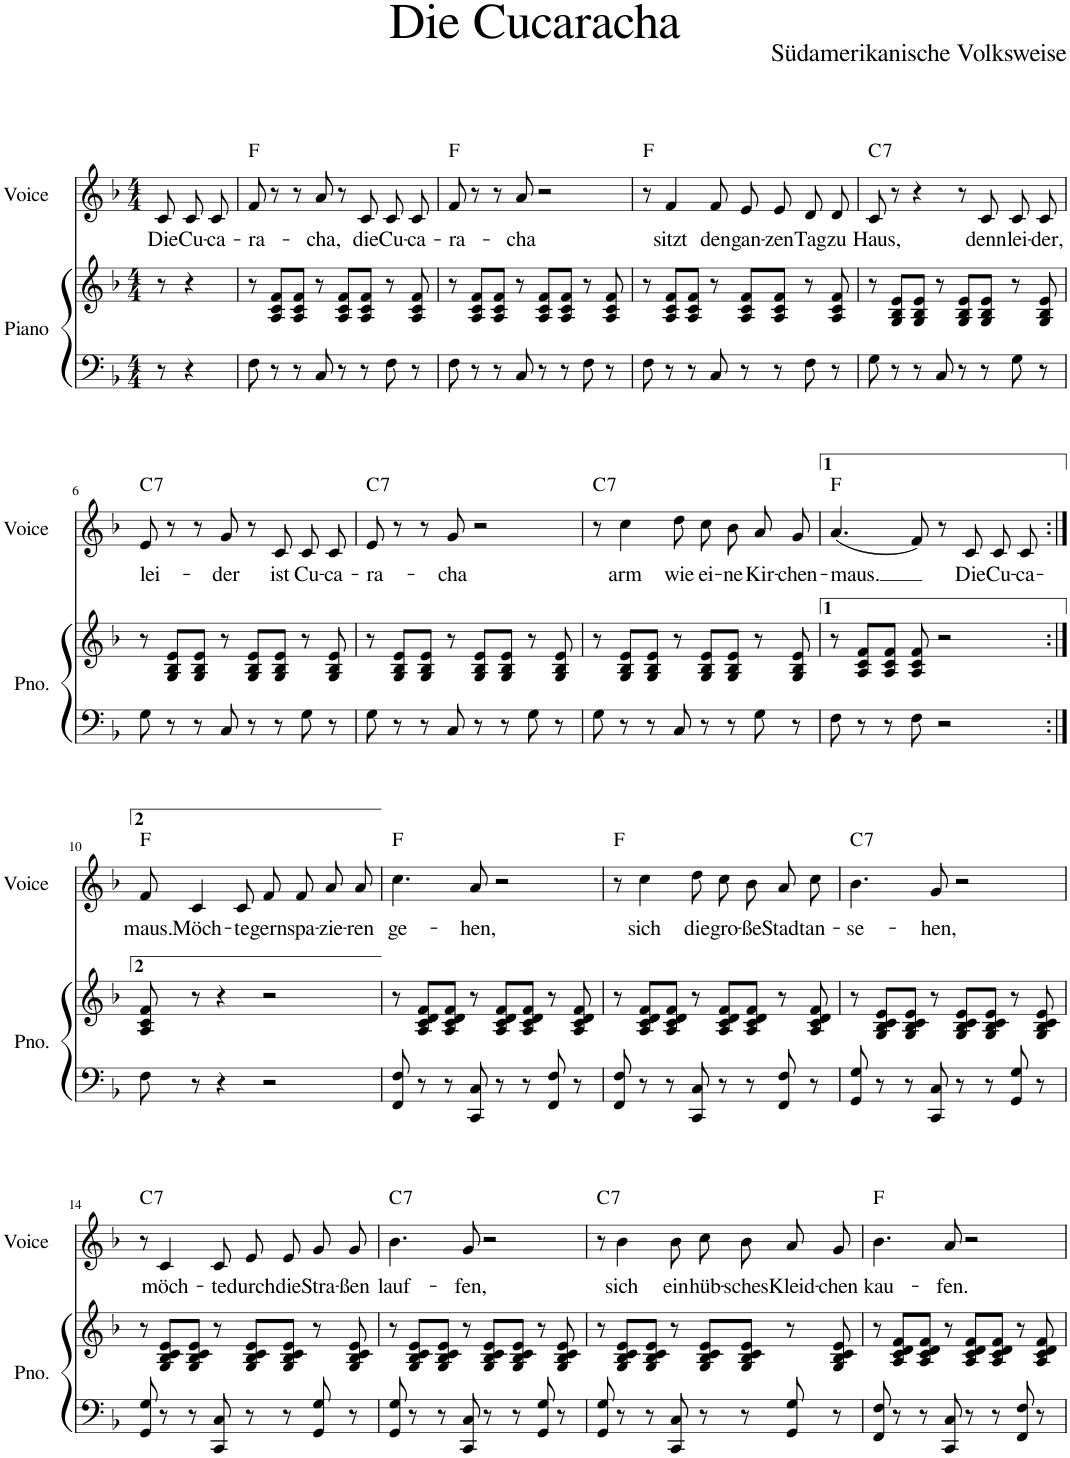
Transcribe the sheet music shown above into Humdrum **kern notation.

**kern	**kern	**kern	**text	**harte
*part2	*part2	*part1	*part1	*part1
*staff3	*staff2	*staff1	*staff1	*
*I"Piano	*	*I"Voice	*	*
*I'Pno.	*	*I'Voice	*	*
*clefF4	*clefG2	*clefG2	*	*
*k[b-]	*k[b-]	*k[b-]	*	*
*F:	*F:	*F:	*	*
*M4/4	*M4/4	*M4/4	*	*
=1	=1	=1	=1	=1
!	!	!	!LO:LY:b	!
8r	8r	8c/	Die	.
!	!	!	!LO:LY:b	!
4r	4r	8c/L	Cu-	.
!	!	!	!LO:LY:b	!
.	.	8c/J	-ca-	.
=2	=2	=2	=2	=2
!	!	!	!LO:LY:b	!
8F\	8r	8f/	-ra-	F:maj
8r	8A/ 8c/ 8f/L	8r	.	.
8r	8A/ 8c/ 8f/J	8r	.	.
!	!	!	!LO:LY:b	!
8C/	8r	8a/	-cha,	.
8r	8A/ 8c/ 8f/L	8r	.	.
!	!	!	!LO:LY:b	!
8r	8A/ 8c/ 8f/J	8c/	die	.
!	!	!	!LO:LY:b	!
8F\	8r	8c/L	Cu-	.
!	!	!	!LO:LY:b	!
8r	8A/ 8c/ 8f/	8c/J	-ca-	.
=3	=3	=3	=3	=3
!	!	!	!LO:LY:b	!
8F\	8r	8f/	-ra-	F:maj
8r	8A/ 8c/ 8f/L	8r	.	.
8r	8A/ 8c/ 8f/J	8r	.	.
!	!	!	!LO:LY:b	!
8C/	8r	8a/	-cha	.
8r	8A/ 8c/ 8f/L	2r	.	.
8r	8A/ 8c/ 8f/J	.	.	.
8F\	8r	.	.	.
8r	8A/ 8c/ 8f/	.	.	.
=4	=4	=4	=4	=4
8F\	8r	8r	.	F:maj
!	!	!	!LO:LY:b	!
8r	8A/ 8c/ 8f/L	4f/	sitzt	.
8r	8A/ 8c/ 8f/J	.	.	.
!	!	!	!LO:LY:b	!
8C/	8r	8f/	den	.
!	!	!	!LO:LY:b	!
8r	8A/ 8c/ 8f/L	8e/L	gan-	.
!	!	!	!LO:LY:b	!
8r	8A/ 8c/ 8f/J	8e/J	-zen	.
!	!	!	!LO:LY:b	!
8F\	8r	8d/L	Tag	.
!	!	!	!LO:LY:b	!
8r	8A/ 8c/ 8f/	8d/J	zu	.
=5	=5	=5	=5	=5
!	!	!	!LO:LY:b	!LO:H:kt=7
8G\	8r	8c/	Haus,	C:7
8r	8G/ 8B-/ 8e/L	8r	.	.
8r	8G/ 8B-/ 8e/J	4r	.	.
8C/	8r	.	.	.
8r	8G/ 8B-/ 8e/L	8r	.	.
!	!	!	!LO:LY:b	!
8r	8G/ 8B-/ 8e/J	8c/	denn	.
!	!	!	!LO:LY:b	!
8G\	8r	8c/L	lei-	.
!	!	!	!LO:LY:b	!
8r	8G/ 8B-/ 8e/	8c/J	-der,	.
!!LO:LB:g=z
=6	=6	=6	=6	=6
!	!	!	!LO:LY:b	!LO:H:kt=7
8G\	8r	8e/	lei-	C:7
8r	8G/ 8B-/ 8e/L	8r	.	.
8r	8G/ 8B-/ 8e/J	8r	.	.
!	!	!	!LO:LY:b	!
8C/	8r	8g/	-der	.
8r	8G/ 8B-/ 8e/L	8r	.	.
!	!	!	!LO:LY:b	!
8r	8G/ 8B-/ 8e/J	8c/	ist	.
!	!	!	!LO:LY:b	!
8G\	8r	8c/L	Cu-	.
!	!	!	!LO:LY:b	!
8r	8G/ 8B-/ 8e/	8c/J	-ca-	.
=7	=7	=7	=7	=7
!	!	!	!LO:LY:b	!LO:H:kt=7
8G\	8r	8e/	-ra-	C:7
8r	8G/ 8B-/ 8e/L	8r	.	.
8r	8G/ 8B-/ 8e/J	8r	.	.
!	!	!	!LO:LY:b	!
8C/	8r	8g/	-cha	.
8r	8G/ 8B-/ 8e/L	2r	.	.
8r	8G/ 8B-/ 8e/J	.	.	.
8G\	8r	.	.	.
8r	8G/ 8B-/ 8e/	.	.	.
=8	=8	=8	=8	=8
!	!	!	!	!LO:H:kt=7
8G\	8r	8r	.	C:7
!	!	!	!LO:LY:b	!
8r	8G/ 8B-/ 8e/L	4cc\	arm	.
8r	8G/ 8B-/ 8e/J	.	.	.
!	!	!	!LO:LY:b	!
8C/	8r	8dd\	wie	.
!	!	!	!LO:LY:b	!
8r	8G/ 8B-/ 8e/L	8cc\L	ei-	.
!	!	!	!LO:LY:b	!
8r	8G/ 8B-/ 8e/J	8b-\J	-ne	.
!	!	!	!LO:LY:b	!
8G\	8r	8a/L	Kir-	.
!	!	!	!LO:LY:b	!
8r	8G/ 8B-/ 8e/	8g/J	-chen-	.
=9	=9	=9	=9	=9
!	!	!	!LO:LY:b	!
8F\	8r	(4.a/	-maus.	F:maj
8r	8A/ 8c/ 8f/L	.	.	.
8r	8A/ 8c/ 8f/J	.	.	.
8F\	8A/ 8c/ 8f/	8f/)	.	.
2r	2r	8r	.	.
!	!	!	!LO:LY:b	!
.	.	8c/	Die	.
!	!	!	!LO:LY:b	!
.	.	8c/L	Cu-	.
!	!	!	!LO:LY:b	!
.	.	8c/J	-ca-	.
!!LO:LB:g=z
=10:|!	=10:|!	=10:|!	=10:|!	=10:|!
!	!	!	!LO:LY:b	!
8F\	8A/ 8c/ 8f/	8f/	-maus.	F:maj
!	!	!	!LO:LY:b	!
8r	8r	4c/	Möch-	.
4r	4r	.	.	.
!	!	!	!LO:LY:b	!
.	.	8c/	-te	.
!	!	!	!LO:LY:b	!
2r	2r	8f/L	gern	.
!	!	!	!LO:LY:b	!
.	.	8f/J	spa-	.
!	!	!	!LO:LY:b	!
.	.	8a/L	-zie-	.
!	!	!	!LO:LY:b	!
.	.	8a/J	-ren	.
=11	=11	=11	=11	=11
!	!	!	!LO:LY:b	!
8FF/ 8F/	8r	4.cc\	ge-	F:maj
8r	8A/ 8c/ 8d/ 8f/L	.	.	.
8r	8A/ 8c/ 8d/ 8f/J	.	.	.
!	!	!	!LO:LY:b	!
8CC/ 8C/	8r	8a/	-hen,	.
8r	8A/ 8c/ 8d/ 8f/L	2r	.	.
8r	8A/ 8c/ 8d/ 8f/J	.	.	.
8FF/ 8F/	8r	.	.	.
8r	8A/ 8c/ 8d/ 8f/	.	.	.
=12	=12	=12	=12	=12
8FF/ 8F/	8r	8r	.	F:maj
!	!	!	!LO:LY:b	!
8r	8A/ 8c/ 8d/ 8f/L	4cc\	sich	.
8r	8A/ 8c/ 8d/ 8f/J	.	.	.
!	!	!	!LO:LY:b	!
8CC/ 8C/	8r	8dd\	die	.
!	!	!	!LO:LY:b	!
8r	8A/ 8c/ 8d/ 8f/L	8cc\L	gro-	.
!	!	!	!LO:LY:b	!
8r	8A/ 8c/ 8d/ 8f/J	8b-\J	-ße	.
!	!	!	!LO:LY:b	!
8FF/ 8F/	8r	8a\L	Stadt	.
!	!	!	!LO:LY:b	!
8r	8A/ 8c/ 8d/ 8f/	8cc\J	an-	.
=13	=13	=13	=13	=13
!	!	!	!LO:LY:b	!LO:H:kt=7
8GG/ 8G/	8r	4.b-\	-se-	C:7
8r	8G/ 8B-/ 8c/ 8e/L	.	.	.
8r	8G/ 8B-/ 8c/ 8e/J	.	.	.
!	!	!	!LO:LY:b	!
8CC/ 8C/	8r	8g/	-hen,	.
8r	8G/ 8B-/ 8c/ 8e/L	2r	.	.
8r	8G/ 8B-/ 8c/ 8e/J	.	.	.
8GG/ 8G/	8r	.	.	.
8r	8G/ 8B-/ 8c/ 8e/	.	.	.
!!LO:LB:g=z
=14	=14	=14	=14	=14
!	!	!	!	!LO:H:kt=7
8GG/ 8G/	8r	8r	.	C:7
!	!	!	!LO:LY:b	!
8r	8G/ 8B-/ 8c/ 8e/L	4c/	möch-	.
8r	8G/ 8B-/ 8c/ 8e/J	.	.	.
!	!	!	!LO:LY:b	!
8CC/ 8C/	8r	8c/	-te	.
!	!	!	!LO:LY:b	!
8r	8G/ 8B-/ 8c/ 8e/L	8e/L	durch	.
!	!	!	!LO:LY:b	!
8r	8G/ 8B-/ 8c/ 8e/J	8e/J	die	.
!	!	!	!LO:LY:b	!
8GG/ 8G/	8r	8g/L	Stra-	.
!	!	!	!LO:LY:b	!
8r	8G/ 8B-/ 8c/ 8e/	8g/J	-ßen	.
=15	=15	=15	=15	=15
!	!	!	!LO:LY:b	!LO:H:kt=7
8GG/ 8G/	8r	4.b-\	lauf-	C:7
8r	8G/ 8B-/ 8c/ 8e/L	.	.	.
8r	8G/ 8B-/ 8c/ 8e/J	.	.	.
!	!	!	!LO:LY:b	!
8CC/ 8C/	8r	8g/	-fen,	.
8r	8G/ 8B-/ 8c/ 8e/L	2r	.	.
8r	8G/ 8B-/ 8c/ 8e/J	.	.	.
8GG/ 8G/	8r	.	.	.
8r	8G/ 8B-/ 8c/ 8e/	.	.	.
=16	=16	=16	=16	=16
!	!	!	!	!LO:H:kt=7
8GG/ 8G/	8r	8r	.	C:7
!	!	!	!LO:LY:b	!
8r	8G/ 8B-/ 8c/ 8e/L	4b-\	sich	.
8r	8G/ 8B-/ 8c/ 8e/J	.	.	.
!	!	!	!LO:LY:b	!
8CC/ 8C/	8r	8b-\	ein	.
!	!	!	!LO:LY:b	!
8r	8G/ 8B-/ 8c/ 8e/L	8cc\L	hüb-	.
!	!	!	!LO:LY:b	!
8r	8G/ 8B-/ 8c/ 8e/J	8b-\J	-sches	.
!	!	!	!LO:LY:b	!
8GG/ 8G/	8r	8a/L	Kleid-	.
!	!	!	!LO:LY:b	!
8r	8G/ 8B-/ 8c/ 8e/	8g/J	-chen	.
=17	=17	=17	=17	=17
!	!	!	!LO:LY:b	!
8FF/ 8F/	8r	4.b-\	kau-	F:maj
8r	8A/ 8c/ 8d/ 8f/L	.	.	.
8r	8A/ 8c/ 8d/ 8f/J	.	.	.
!	!	!	!LO:LY:b	!
8CC/ 8C/	8r	8a/	-fen.	.
8r	8A/ 8c/ 8d/ 8f/L	2r	.	.
8r	8A/ 8c/ 8d/ 8f/J	.	.	.
8FF/ 8F/	8r	.	.	.
8r	8A/ 8c/ 8d/ 8f/	.	.	.
=	=	=	=	=
*-	*-	*-	*-	*-
